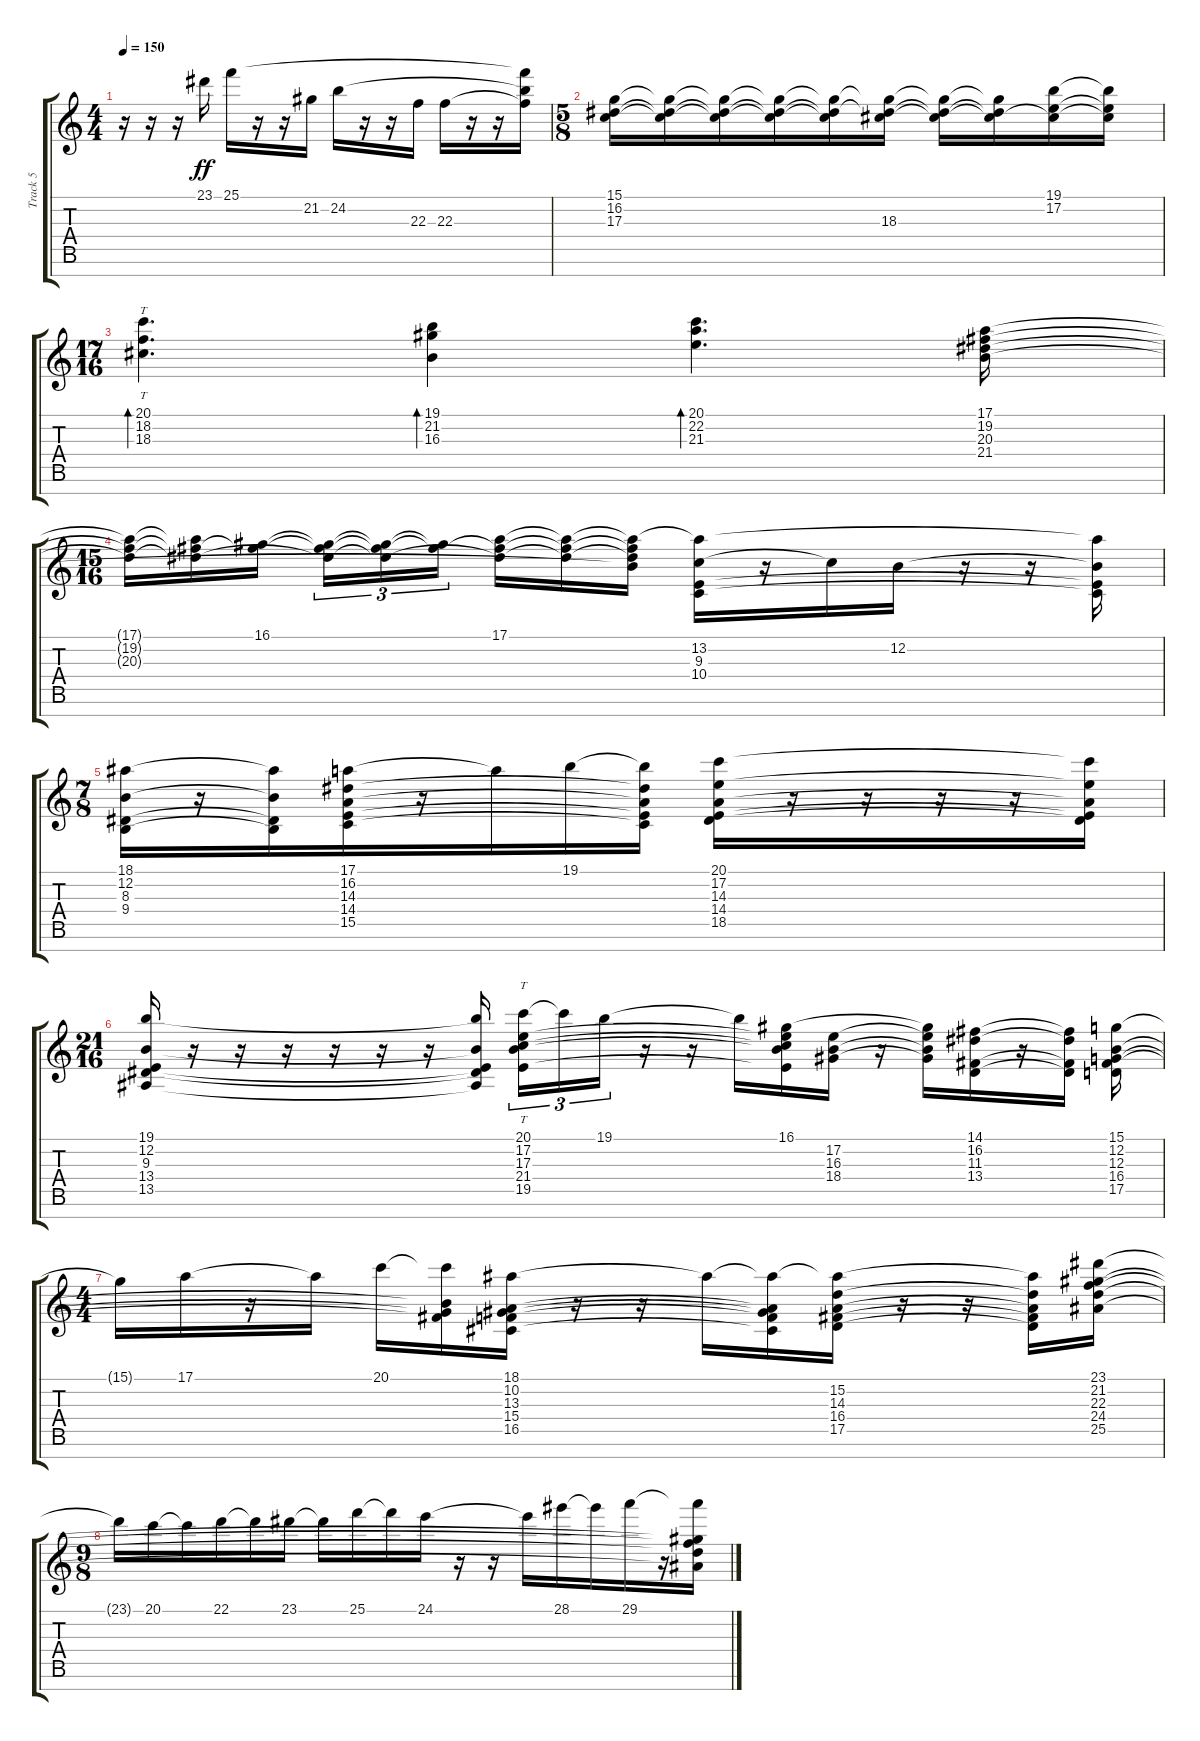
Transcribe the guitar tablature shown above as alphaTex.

\track ("Track 5" "Track 5") {instrument acousticgrandpiano}
\staff {score tabs}
\tuning (E4 B3 G3 D3 A2 E2 B1) {hide}
\ts (4 4)
\tempo 150
\clef g2
\ks c
r.16{dy ff} r.16 r.16 23.1{t}.16 25.1.16 r.16 r.16 21.2{t}.16 24.2.16 r.16 r.16 22.3{t}.16 22.3.16 r.16 r.16 (25.1{t} 24.2{t} 22.3{t}).16 |
\ts (5 8)
(15.1 16.2 17.3).16 (15.1{t} 16.2{t} 17.3{t}).16 (15.1{t} 16.2{t} 17.3{t}).16 (15.1{t} 16.2{t} 17.3{t}).16 (15.1{t} 16.2{t} 17.3{t}).16 (15.1{t} 16.2{t} 18.3).16 (15.1{t} 16.2{t} 18.3{t}).16 (15.1{t} 16.2{t} 18.3{t}).16 (19.1 17.2 18.3{t}).16 (19.1{t} 17.2{t} 18.3{t}).16 |
\ts (17 16)
(20.1 18.2 18.3).4{tt d bd 60} (19.1 21.2 16.3).4{bd 60} (20.1 22.2 21.3).4{d bd 60} (17.1 19.2 20.3 21.4).16 |
\ts (15 16)
(17.1{t} 19.2{t} 20.3{t}).16 (17.1{t} 19.2{t} 20.3{t}).16 (16.1 19.2{t}).16 (16.1{t} 19.2{t} 20.3{t}).16{tu (3 2)} (16.1{t} 19.2{t} 20.3{t}).16{tu (3 2)} (16.1{t} 19.2{t}).16{tu (3 2) beam splitsecondary} (17.1 19.2{t} 20.3{t}).16 (17.1{t} 19.2{t} 20.3{t}).16 (17.1{t} 19.2{t} 20.3{t} 21.4{t}).16 (17.1{t} 13.2 9.3 10.4).16 r.16 13.2{t}.16 12.2.16 r.16 r.16 (17.1{t} 12.2{t} 9.3{t} 10.4{t}).16 |
\ts (7 8)
(18.1 12.2 8.3 9.4).16 r.16 (18.1{t} 12.2{t} 8.3{t} 9.4{t}).16 (17.1 16.2 14.3 14.4 15.5).16 r.16 17.1{t}.16 19.1.16 (19.1{t} 16.2{t} 14.3{t} 14.4{t} 15.5{t}).16 (20.1 17.2 14.3 14.4 18.5).16 r.16 r.16 r.16 r.16 (20.1{t} 17.2{t} 14.3{t} 14.4{t} 18.5{t}).16 |
\ts (21 16)
(19.1 12.2 9.3 13.4 13.5).16 r.16 r.16 r.16 r.16 r.16 r.16 (19.1{t} 12.2{t} 9.3{t} 13.4{t} 13.5{t}).16{beam splitsecondary} (20.1 17.2 17.3 21.4 19.5).16{tt tu (3 2)} 20.1{t}.16{tu (3 2)} 19.1.16{tu (3 2)} r.16 r.16 19.1{t}.16 (16.1 17.2{t} 17.3{t} 21.4{t} 19.5{t}).16 (17.2 16.3 18.4).16 r.16 (16.1{t} 17.2{t} 16.3{t} 18.4{t}).16 (14.1 16.2 11.3 13.4).16 r.16 (14.1{t} 16.2{t} 11.3{t} 13.4{t}).16 (15.1 12.2 12.3 16.4 17.5).16 |
\ts (4 4)
15.1{t}.16 17.1.16 r.16 17.1{t}.16 20.1.16 (20.1{t} 12.2{t} 12.3{t} 16.4{t}).16 (18.1 10.2 13.3 15.4 16.5).16 r.16 r.16 18.1{t}.16 (18.1{t} 10.2{t} 13.3{t} 15.4{t} 16.5{t}).16 (18.1{t} 15.2 14.3 16.4 17.5).16 r.16 r.16 (18.1{t} 15.2{t} 14.3{t} 16.4{t} 17.5{t}).16 (23.1 21.2 22.3 24.4 25.5).16 |
\ts (9 8)
23.1{t}.16 20.1.16 20.1{t}.16 22.1.16 22.1{t}.16 23.1.16 23.1{t}.16 25.1.16 25.1{t}.16 24.1.16 r.16 r.16 24.1{t}.16 28.1.16 28.1{t}.16 29.1.16 r.16 (29.1{t} 21.2{t} 22.3{t} 24.4{t} 25.5{t}).16
